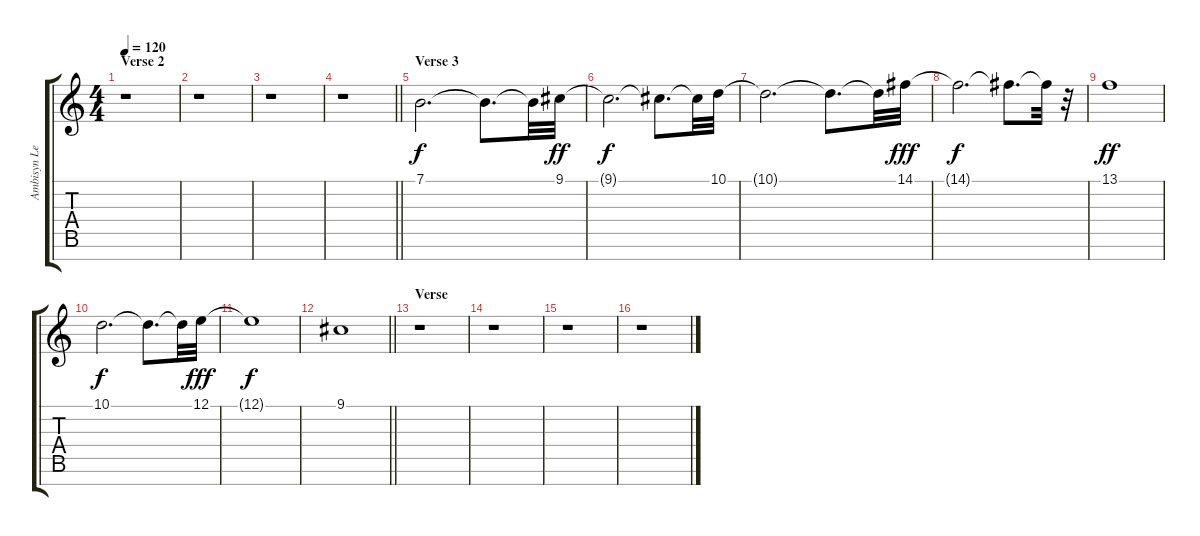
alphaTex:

\track ("Ambisyn Lead" "Ambisyn Le") {instrument synthstrings1}
\staff {score tabs}
\tuning (E4 B3 G3 D3 A2 E2 B1) {hide}
\ts (4 4)
\section ("" "Verse 2")
\tempo 120
\clef g2
\ks c
r.1{dy f} |
r.1 |
r.1 |
\barLineRight lightlight
r.1 |
\section ("" "Verse 3")
7.1.2{d} 7.1{t}.8{d} 7.1{t}.32 9.1.32{dy ff} |
9.1{t}.2{d dy f} 9.1{t}.8{d} 9.1{t}.32 10.1.32 |
10.1{t}.2{d} 10.1{t}.8{d} 10.1{t}.32 14.1.32{dy fff} |
14.1{t}.2{d dy f} 14.1{t}.8{d} 14.1{t}.32 r.32 |
13.1.1{dy ff} |
10.1.2{d dy f} 10.1{t}.8{d} 10.1{t}.32 12.1.32{dy fff} |
12.1{t}.1{dy f} |
\barLineRight lightlight
9.1.1 |
\section ("" "Verse")
r.1 |
r.1 |
r.1 |
r.1
